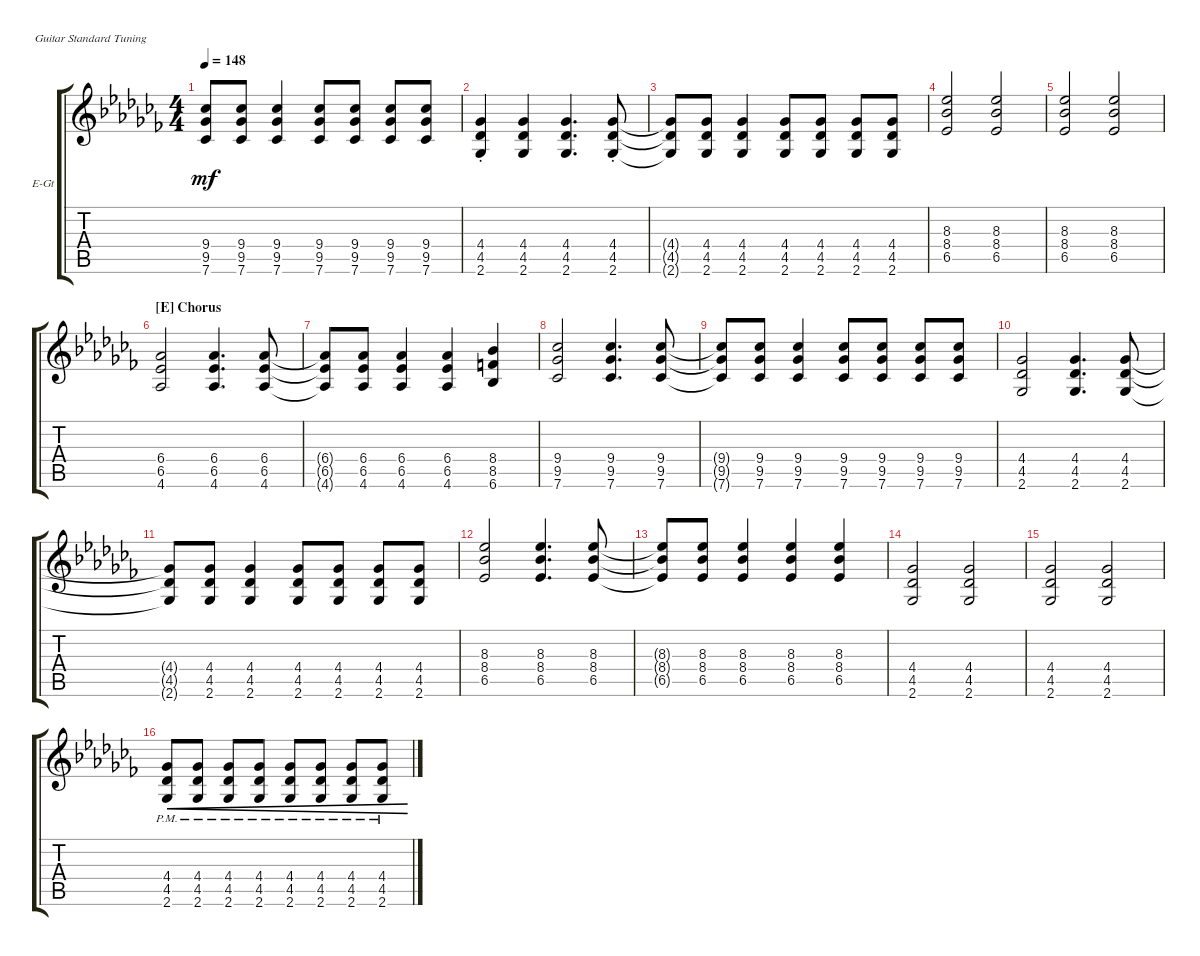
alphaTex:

\defaultSystemsLayout 4
\bracketExtendMode groupsimilarinstruments
\firstSystemTrackNameOrientation horizontal
\otherSystemsTrackNameOrientation horizontal
\track ("Electric Guitar (Drive)" "E-Gt") {instrument overdrivenguitar}
\staff {score tabs}
\tuning (E4 B3 G3 D3 A2 E2)
\ts (4 4)
\tempo 148
\clef g2
\ks abminor
(9.4{t} 9.5{t} 7.6{t}).8{dy mf} (9.4 9.5 7.6).8 (9.4 9.5 7.6).4 (9.4 9.5 7.6).8 (9.4 9.5 7.6).8 (9.4 9.5 7.6).8 (9.4 9.5 7.6).8 |
(2.6{st} 4.5{st} 4.4{st}).4 (2.6 4.5 4.4).4 (2.6 4.5 4.4).4{d} (2.6{st} 4.5{st} 4.4{st}).8 |
(2.6{t} 4.5{t} 4.4{t}).8 (2.6 4.5 4.4).8 (2.6 4.5 4.4).4 (2.6 4.5 4.4).8 (2.6 4.5 4.4).8 (2.6 4.5 4.4).8 (2.6 4.5 4.4).8 |
(6.5 8.4 8.3).2 (6.5 8.4 8.3).2 |
(6.5 8.4 8.3).2 (6.5 8.4 8.3).2 |
\section ("E" "Chorus")
(4.6 6.5 6.4).2 (4.6 6.5 6.4).4{d} (4.6 6.5 6.4).8 |
(4.6{t} 6.5{t} 6.4{t}).8 (4.6 6.5 6.4).8 (4.6 6.5 6.4).4 (4.6 6.5 6.4).4 (6.6 8.5 8.4).4 |
(7.6 9.5 9.4).2 (7.6 9.5 9.4).4{d} (7.6 9.5 9.4).8 |
(9.4{t} 9.5{t} 7.6{t}).8 (9.4 9.5 7.6).8 (9.4 9.5 7.6).4 (9.4 9.5 7.6).8 (9.4 9.5 7.6).8 (9.4 9.5 7.6).8 (9.4 9.5 7.6).8 |
(2.6 4.5 4.4).2 (2.6 4.5 4.4).4{d} (2.6 4.5 4.4).8 |
(2.6{t} 4.5{t} 4.4{t}).8 (2.6 4.5 4.4).8 (2.6 4.5 4.4).4 (2.6 4.5 4.4).8 (2.6 4.5 4.4).8 (2.6 4.5 4.4).8 (2.6 4.5 4.4).8 |
(6.5 8.4 8.3).2 (6.5 8.4 8.3).4{d} (6.5 8.4 8.3).8 |
(6.5{t} 8.4{t} 8.3{t}).8 (6.5 8.4 8.3).8 (6.5 8.4 8.3).4 (6.5 8.4 8.3).4 (6.5 8.4 8.3).4 |
(2.6 4.5 4.4).2 (2.6 4.5 4.4).2 |
(2.6 4.5 4.4).2 (2.6 4.5 4.4).2 |
(2.6{pm} 4.5{pm} 4.4{pm}).8{cre} (2.6{pm} 4.5{pm} 4.4{pm}).8{cre} (2.6{pm} 4.5{pm} 4.4{pm}).8{cre} (2.6{pm} 4.5{pm} 4.4{pm}).8{cre} (2.6{pm} 4.5{pm} 4.4{pm}).8{cre} (2.6{pm} 4.5{pm} 4.4{pm}).8{cre} (2.6{pm} 4.5{pm} 4.4{pm}).8{cre} (2.6{pm} 4.5{pm} 4.4{pm}).8{cre}
